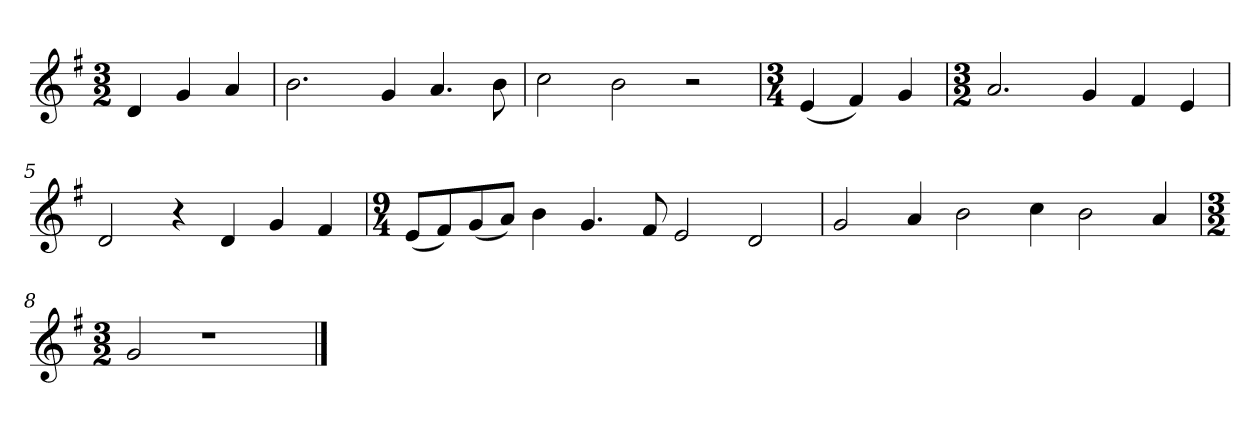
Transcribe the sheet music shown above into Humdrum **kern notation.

**kern
*part1
*staff1
*k[f#]
*M3/2
*MM120
=
4d
4g
4a
=1
2.b
4g
4.a
8b
=2
2cc
2b
2r
=3
*M3/4
(4e
4f#)
4g
=4
*M3/2
2.a
4g
4f#
4e
=5
2d
4r
4d
4g
4f#
=6
*M9/4
(8eL
8f#)
(8g
8aJ)
4b
4.g
8f#
2e
2d
=7
2g
4a
2b
4cc
2b
4a
=8
*M3/2
2g
1r
==
*-
